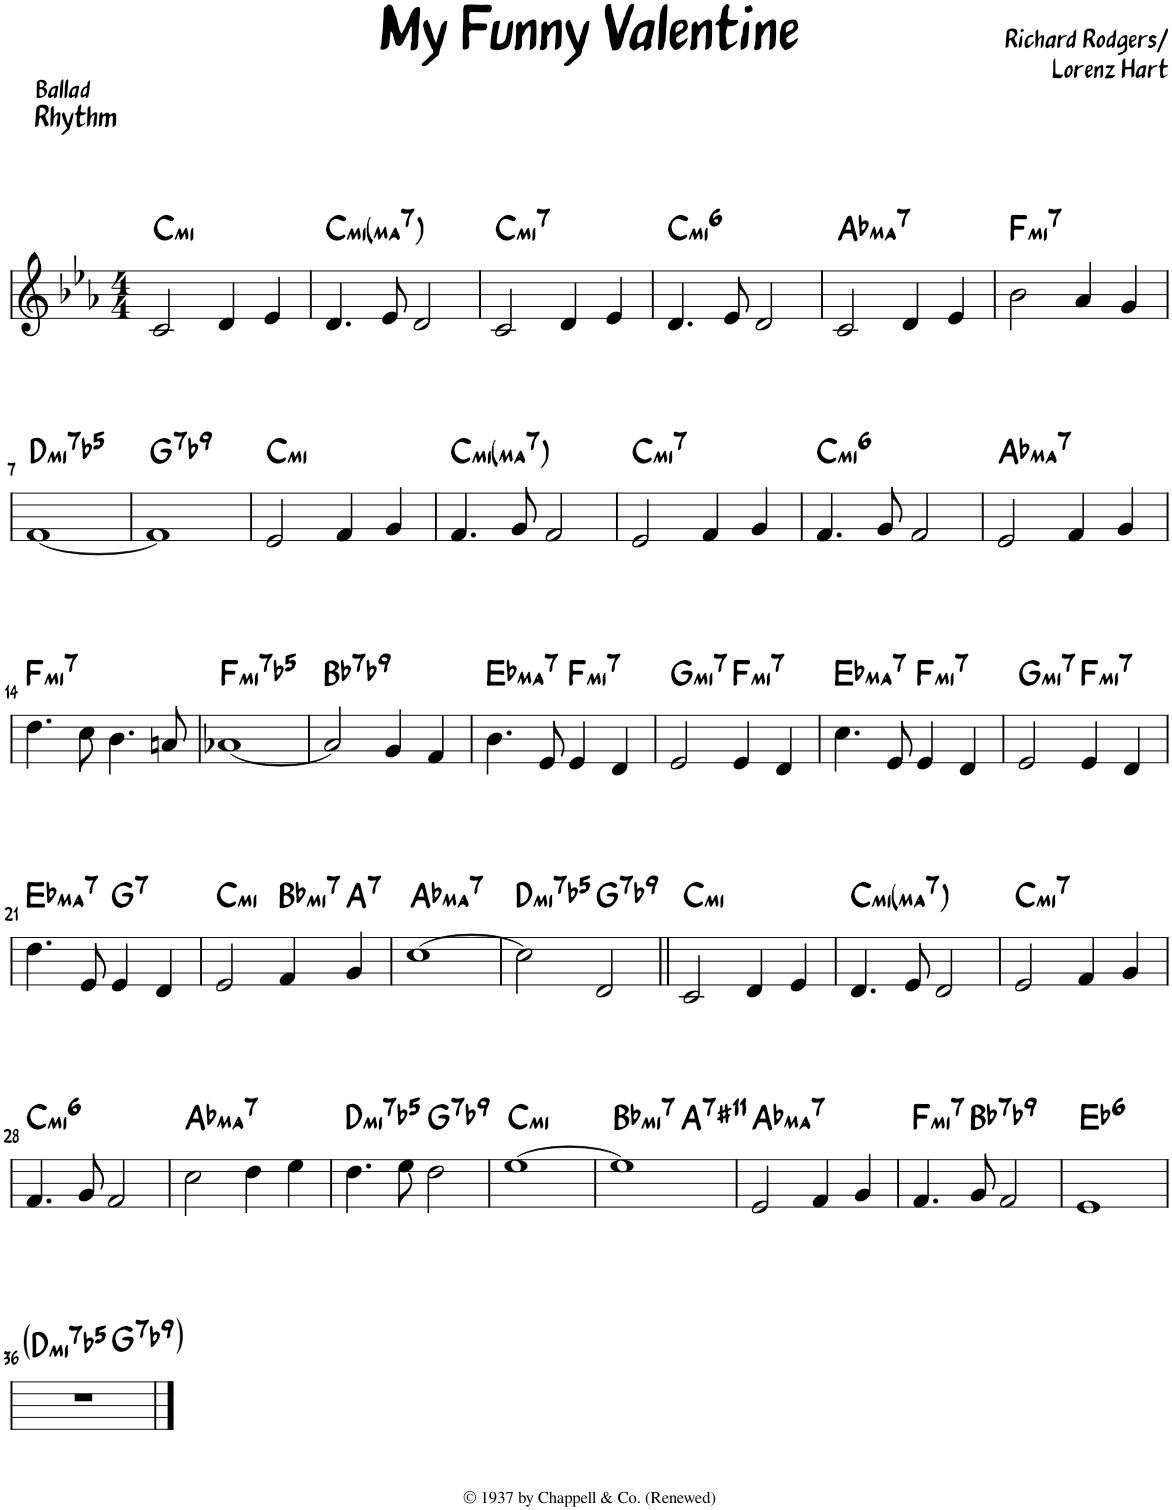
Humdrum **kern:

**kern	**harte
*part1	*part1
*staff1	*
*I"Piano	*
*I'Pno	*
*clefG2	*
*k[b-e-a-]	*
*M4/4	*
=1	=1
!LO:TX:a:t=Rhythm	!
!LO:TX:a:t=Ballad	!LO:H:kt=mi
2c/	C:min
4d/	.
4e-/	.
=2	=2
!	!LO:H:kt=mima7
4.d/	C:minmaj7
8e-/	.
2d/	.
=3	=3
!	!LO:H:kt=mi7
2c/	C:min7
4d/	.
4e-/	.
=4	=4
!	!LO:H:kt=mi6
4.d/	C:min6
8e-/	.
2d/	.
=5	=5
!	!LO:H:kt=ma7
2c/	Ab:maj7
4d/	.
4e-/	.
=6	=6
!	!LO:H:kt=mi7
2b-\	F:min7
4a-/	.
4g/	.
!!LO:LB:g=z
=7	=7
!	!LO:H:kt=mi7b5
[1f	D:hdim7
=8	=8
!	!LO:H:kt=7
1f]	G:7(b9)
=9	=9
!	!LO:H:kt=mi
2e-/	C:min
4f/	.
4g/	.
=10	=10
!	!LO:H:kt=mima7
4.f/	C:minmaj7
8g/	.
2f/	.
=11	=11
!	!LO:H:kt=mi7
2e-/	C:min7
4f/	.
4g/	.
=12	=12
!	!LO:H:kt=mi6
4.f/	C:min6
8g/	.
2f/	.
=13	=13
!	!LO:H:kt=ma7
2e-/	Ab:maj7
4f/	.
4g/	.
!!LO:LB:g=z
=14	=14
!	!LO:H:kt=mi7
4.dd\	F:min7
8cc\	.
4.b-\	.
8an/	.
=15	=15
!	!LO:H:kt=mi7b5
[1a-X	F:hdim7
=16	=16
!	!LO:H:kt=7
2a-/]	Bb:7(b9)
4g/	.
4f/	.
=17	=17
!	!LO:H:kt=ma7
4.b-\	Eb:maj7
8e-/	.
!	!LO:H:kt=mi7
4e-/	F:min7
4d/	.
=18	=18
!	!LO:H:kt=mi7
2e-/	G:min7
!	!LO:H:kt=mi7
4e-/	F:min7
4d/	.
=19	=19
!	!LO:H:kt=ma7
4.cc\	Eb:maj7
8e-/	.
!	!LO:H:kt=mi7
4e-/	F:min7
4d/	.
=20	=20
!	!LO:H:kt=mi7
2e-/	G:min7
!	!LO:H:kt=mi7
4e-/	F:min7
4d/	.
!!LO:LB:g=z
=21	=21
!	!LO:H:kt=ma7
4.dd\	Eb:maj7
8e-/	.
!	!LO:H:kt=7
4e-/	G:7
4d/	.
=22	=22
!	!LO:H:kt=mi
2e-/	C:min
!	!LO:H:kt=mi7
4f/	Bb:min7
!	!LO:H:kt=7
4g/	A:7
=23	=23
!	!LO:H:kt=ma7
[1cc	Ab:maj7
=24	=24
!	!LO:H:kt=mi7b5
2cc\]	D:hdim7
!	!LO:H:kt=7
2d/	G:7(b9)
=25||	=25||
!	!LO:H:kt=mi
2c/	C:min
4d/	.
4e-/	.
=26	=26
!	!LO:H:kt=mima7
4.d/	C:minmaj7
8e-/	.
2d/	.
=27	=27
!	!LO:H:kt=mi7
2e-/	C:min7
4f/	.
4g/	.
!!LO:LB:g=z
=28	=28
!	!LO:H:kt=mi6
4.f/	C:min6
8g/	.
2f/	.
=29	=29
!	!LO:H:kt=ma7
2cc\	Ab:maj7
4dd\	.
4ee-\	.
=30	=30
!	!LO:H:kt=mi7b5
4.dd\	D:hdim7
8ee-\	.
!	!LO:H:kt=7
2dd\	G:7(b9)
=31	=31
!	!LO:H:kt=mi
[1ee-	C:min
=32	=32
!	!LO:H:kt=mi7
*^	*
1ee-]	2ryy	Bb:min7
!	!	!LO:H:kt=7
.	2ryy	A:7(#11)
=33	=33	=33
!	!	!LO:H:kt=ma7
*v	*v	*
2e-/	Ab:maj7
4f/	.
4g/	.
=34	=34
!	!LO:H:kt=mi7
4.f/	F:min7
!	!LO:H:kt=7
8g/	Bb:7(b9)
2f/	.
=35	=35
!	!LO:H:kt=6
1e-	Eb:maj6
!!LO:LB:g=z
=36	=36
*^	*
*	*^	*
1r	4ryy	2ryy	.
!	!	!	!LO:H:kt=mi7b5
.	2.ryy	.	D:hdim7
!	!	!	!LO:H:kt=7
.	.	2ryy	G:7(b9)
*v	*v	*v	*
==	==
*-	*-
